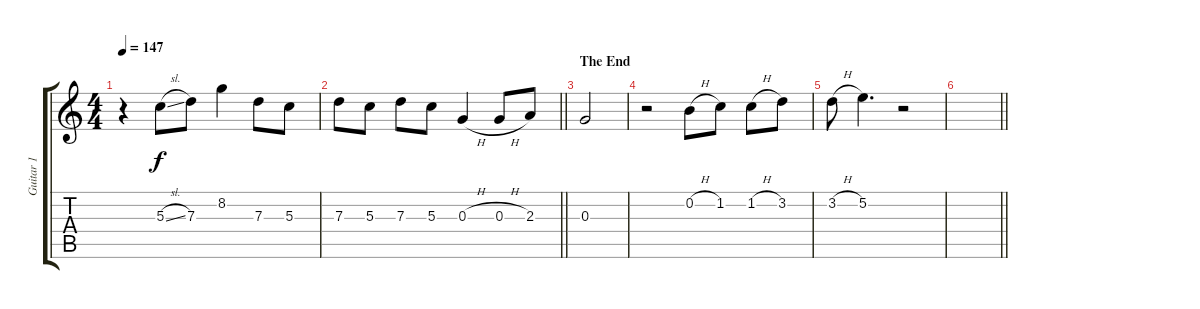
\track ("Guitar 1" "Guitar 1") {instrument acousticguitarsteel}
\staff {score tabs}
\tuning (E4 B3 G3 D3 A2 E2) {hide}
\ts (4 4)
\tempo 147
\clef g2
\ks c
r.4{dy f} 5.3{sl}.8 7.3.8 8.2.4 7.3.8 5.3.8 |
\barLineRight lightlight
7.3.8 5.3.8 7.3.8 5.3.8 0.3{h}.4 0.3{h}.8 2.3.8 |
\section ("" "The End")
0.3.2 |
r.2 0.2{h}.8 1.2.8 1.2{h}.8 3.2.8 |
3.2{h}.8 5.2.4{d} r.2 |
\barLineRight lightlight
